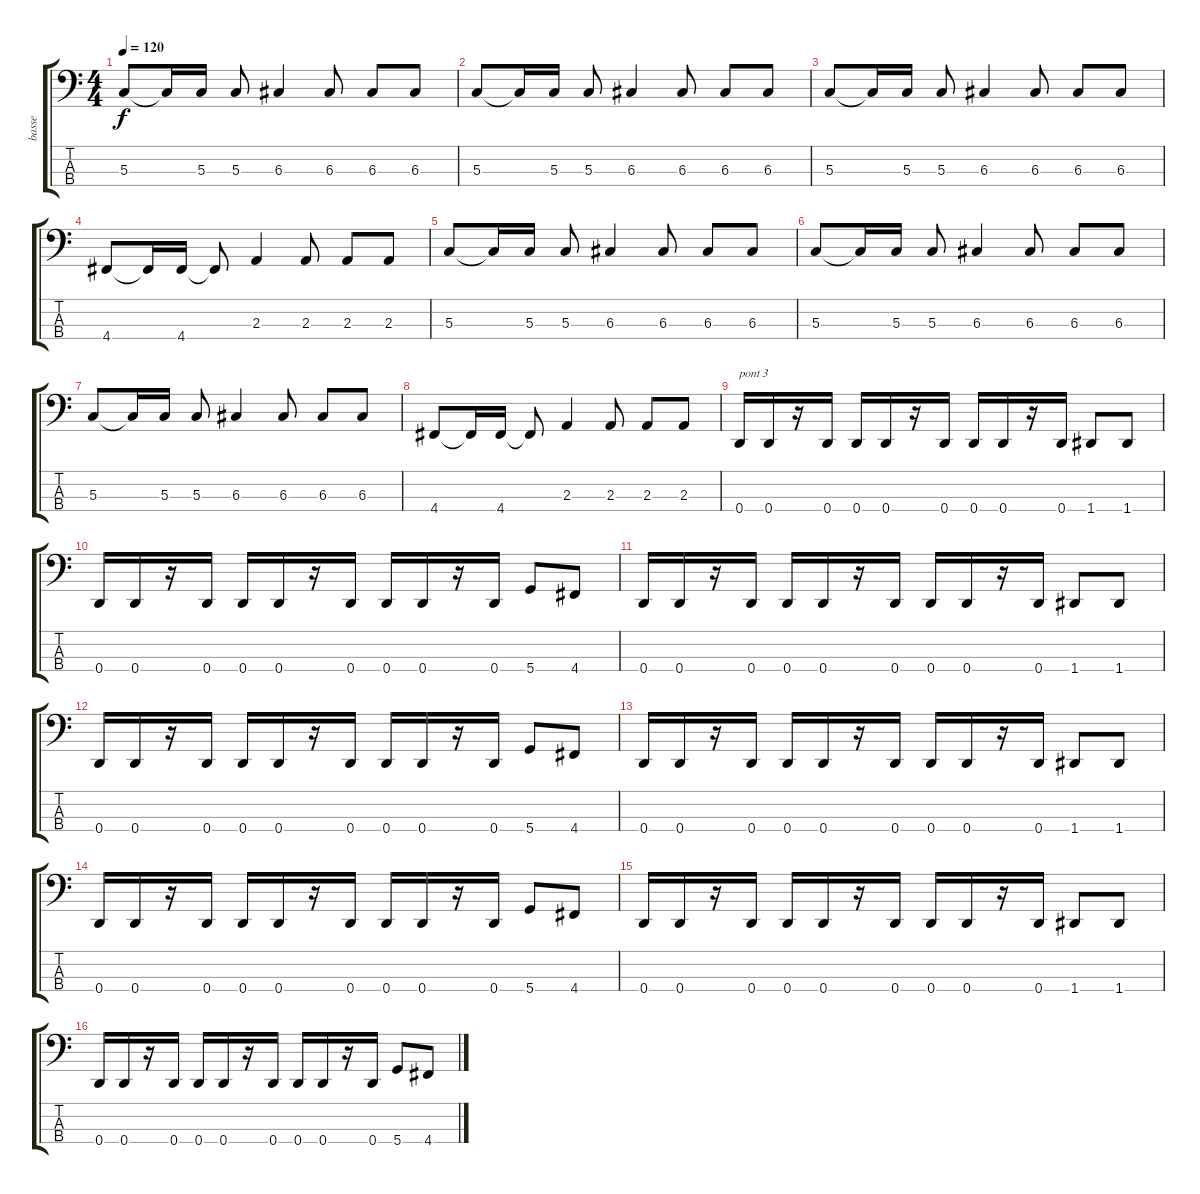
\track ("basse" "basse") {instrument electricbasspick}
\staff {score tabs}
\tuning (F2 C2 G1 D1) {hide}
\ts (4 4)
\tempo 120
\clef f4
\ks c
5.3.8{dy f} 5.3{t}.16 5.3.16 5.3.8 6.3.4 6.3.8 6.3.8 6.3.8 |
5.3.8 5.3{t}.16 5.3.16 5.3.8 6.3.4 6.3.8 6.3.8 6.3.8 |
5.3.8 5.3{t}.16 5.3.16 5.3.8 6.3.4 6.3.8 6.3.8 6.3.8 |
4.4.8 4.4{t}.16 4.4.16 4.4{t}.8 2.3.4 2.3.8 2.3.8 2.3.8 |
5.3.8 5.3{t}.16 5.3.16 5.3.8 6.3.4 6.3.8 6.3.8 6.3.8 |
5.3.8 5.3{t}.16 5.3.16 5.3.8 6.3.4 6.3.8 6.3.8 6.3.8 |
5.3.8 5.3{t}.16 5.3.16 5.3.8 6.3.4 6.3.8 6.3.8 6.3.8 |
4.4.8 4.4{t}.16 4.4.16 4.4{t}.8 2.3.4 2.3.8 2.3.8 2.3.8 |
0.4.16{txt "pont 3"} 0.4.16 r.16 0.4.16 0.4.16 0.4.16 r.16 0.4.16 0.4.16 0.4.16 r.16 0.4.16 1.4.8 1.4.8 |
0.4.16 0.4.16 r.16 0.4.16 0.4.16 0.4.16 r.16 0.4.16 0.4.16 0.4.16 r.16 0.4.16 5.4.8 4.4.8 |
0.4.16 0.4.16 r.16 0.4.16 0.4.16 0.4.16 r.16 0.4.16 0.4.16 0.4.16 r.16 0.4.16 1.4.8 1.4.8 |
0.4.16 0.4.16 r.16 0.4.16 0.4.16 0.4.16 r.16 0.4.16 0.4.16 0.4.16 r.16 0.4.16 5.4.8 4.4.8 |
0.4.16 0.4.16 r.16 0.4.16 0.4.16 0.4.16 r.16 0.4.16 0.4.16 0.4.16 r.16 0.4.16 1.4.8 1.4.8 |
0.4.16 0.4.16 r.16 0.4.16 0.4.16 0.4.16 r.16 0.4.16 0.4.16 0.4.16 r.16 0.4.16 5.4.8 4.4.8 |
0.4.16 0.4.16 r.16 0.4.16 0.4.16 0.4.16 r.16 0.4.16 0.4.16 0.4.16 r.16 0.4.16 1.4.8 1.4.8 |
0.4.16 0.4.16 r.16 0.4.16 0.4.16 0.4.16 r.16 0.4.16 0.4.16 0.4.16 r.16 0.4.16 5.4.8 4.4.8
